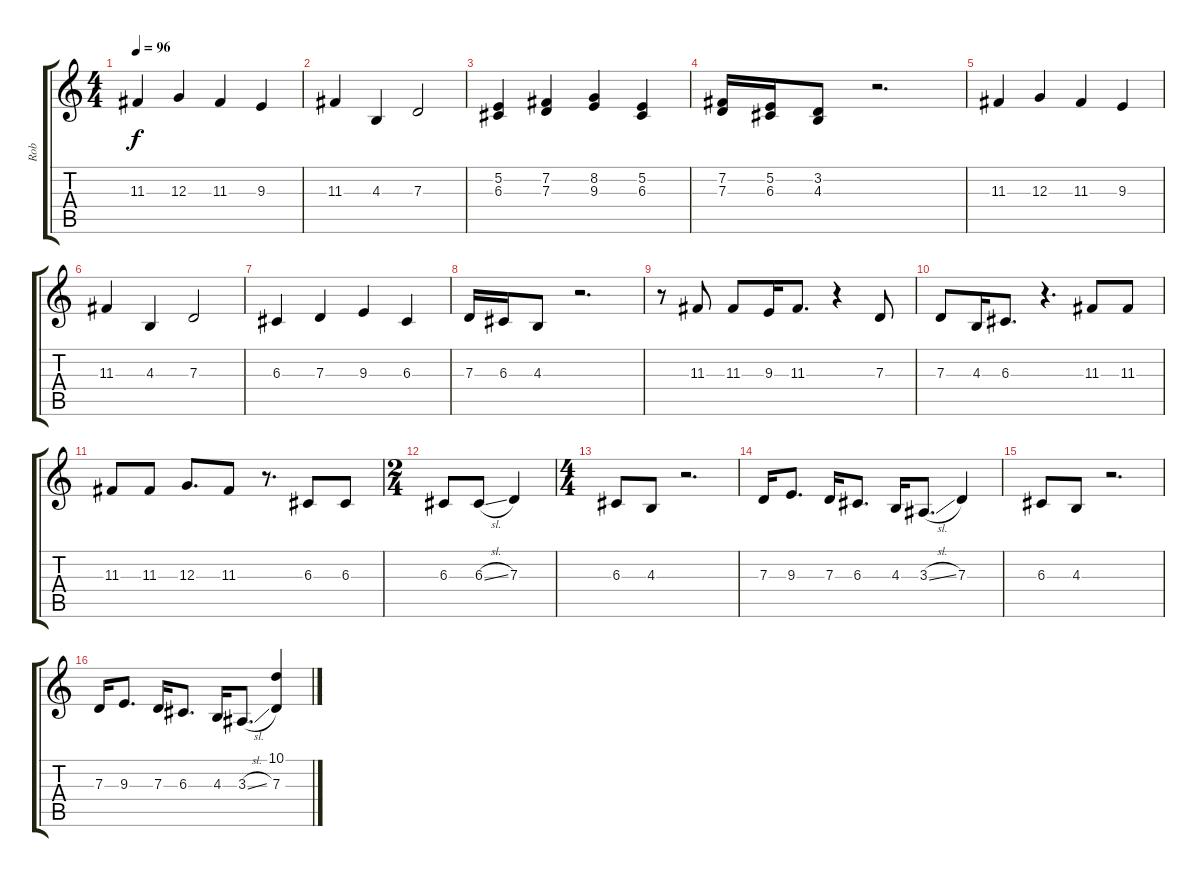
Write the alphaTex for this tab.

\track ("Rob" "Rob") {instrument lead2sawtooth}
\staff {score tabs}
\tuning (E4 B3 G3 D3 A2 E2) {hide}
\ts (4 4)
\tempo 96
\clef g2
\ks c
11.3.4{dy f} 12.3.4 11.3.4 9.3.4 |
11.3.4 4.3.4 7.3.2 |
(5.2 6.3).4 (7.2 7.3).4 (8.2 9.3).4 (5.2 6.3).4 |
(7.2 7.3).16 (5.2 6.3).16 (3.2 4.3).8 r.2{d} |
11.3.4 12.3.4 11.3.4 9.3.4 |
11.3.4 4.3.4 7.3.2 |
6.3.4 7.3.4 9.3.4 6.3.4 |
7.3.16 6.3.16 4.3.8 r.2{d} |
r.8 11.3.8 11.3.8 9.3.16 11.3.8{d} r.4 7.3.8 |
7.3.8 4.3.16 6.3.8{d} r.4{d} 11.3.8 11.3.8 |
11.3.8 11.3.8 12.3.8{d} 11.3.8 r.8{d} 6.3.8 6.3.8 |
\ts (2 4)
6.3.8 6.3{sl}.8 7.3.4 |
\ts (4 4)
6.3.8 4.3.8 r.2{d} |
7.3.16 9.3.8{d} 7.3.16 6.3.8{d} 4.3.16 3.3{sl}.8{d} 7.3.4 |
6.3.8 4.3.8 r.2{d} |
7.3.16 9.3.8{d} 7.3.16 6.3.8{d} 4.3.16 3.3{sl}.8{d} (10.1 7.3).4
